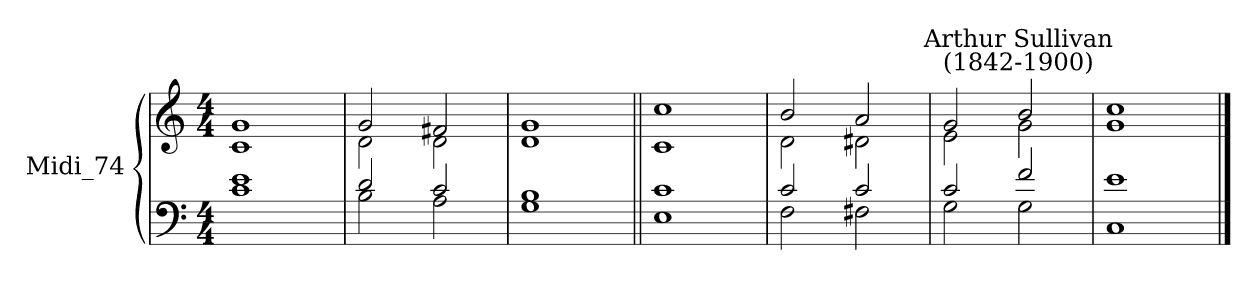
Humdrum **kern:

**kern	**kern
*part2	*part1
*staff2	*staff1
*I"Midi_74	*I"Midi_74
*clefF4	*clefG2
*k[]	*k[]
*C:	*C:
*M4/4	*M4/4
=1	=1
*^	*^
1e/	1c\	1g/	1c\
=2	=2	=2	=2
2d/	2B\	2g/	2d\
2c/	2A\	2f#X/	2d\
=3	=3	=3	=3
1B/	1G\	1g/	1d\
=4||	=4||	=4||	=4||
1c/	1E\	1cc/	1c\
=5	=5	=5	=5
2c/	2F\	2b/	2d\
2c/	2F#X\	2a/	2d#X\
=6	=6	=6	=6
2c/	2G\	2g/	2e\
!	!	!LO:TX:a:cj:t=Arthur Sullivan\n(1842-1900)	!
2f/	2G\	2b/	2g\
=7	=7	=7	=7
1e/	1C\	1cc/	1g\
*v	*v	*	*
*	*v	*v
==	==
*-	*-
